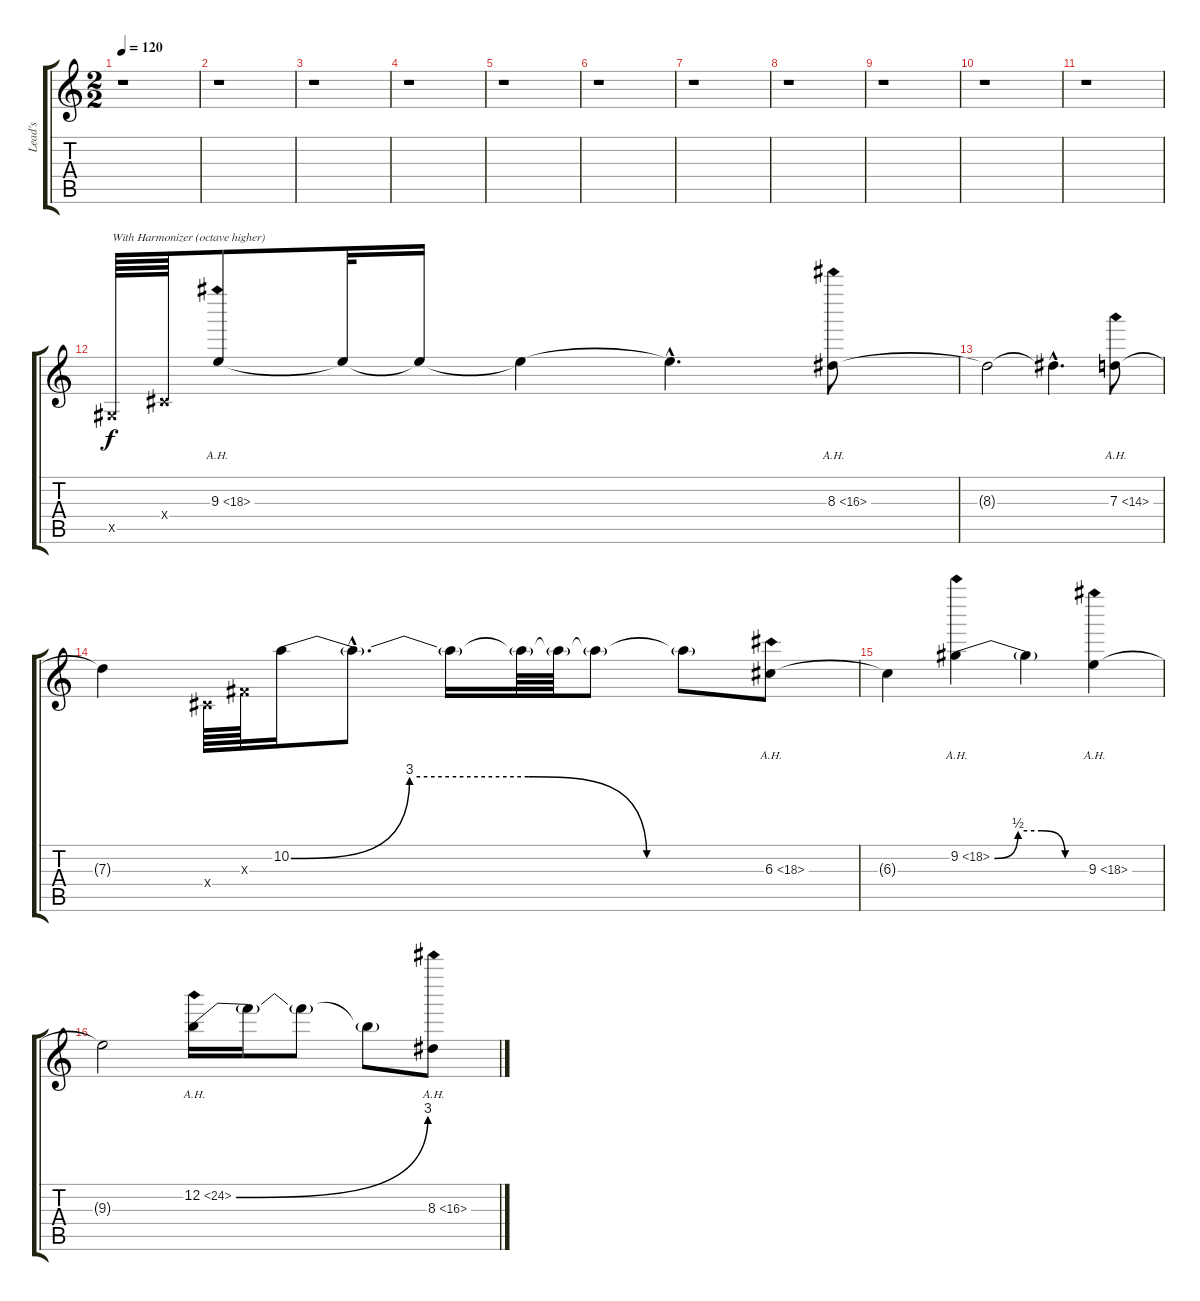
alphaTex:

\track ("Lead's" "Lead's") {instrument distortionguitar}
\staff {score tabs}
\tuning (E4 B3 G3 D3 A2 E2) {hide}
\ts (2 2)
\tempo 120
\clef g2
\ks c
r.1{dy f} |
r.1 |
r.1 |
r.1 |
r.1 |
r.1 |
r.1 |
r.1 |
r.1 |
r.1 |
r.1 |
-1.5{x}.64{txt "With Harmonizer (octave higher)"} -1.4{x}.64 9.3{ah 9}.8 9.3{t}.32 9.3{t}.16 9.3{t}.4 9.3{hac t}.4{d} 8.3{ah 8}.8 |
8.3{t}.2 8.3{hac t}.4{d} 7.3{ah 7}.8 |
7.3{t}.4 -1.4{x}.64 -1.3{x}.64 10.2{be (custom 0 0 15 12 30 12 45 0 60 0)}.16 10.2{hac t}.8{d} 10.2{t}.16 10.2{t}.64 10.2{t}.64 10.2{t}.8 10.2{t}.8 6.3{ah 12}.8 |
6.3{t}.4 9.2{be (custom 0 0 15 2 30 2 45 0 60 0) ah 9}.4 9.2{t}.4 9.3{ah 9}.4 |
9.3{t}.2 12.2{be (bend 0 0 60 12) ah 12}.16 12.2{t}.16 12.2{t}.8 12.2{t}.8 8.3{ah 8}.8
